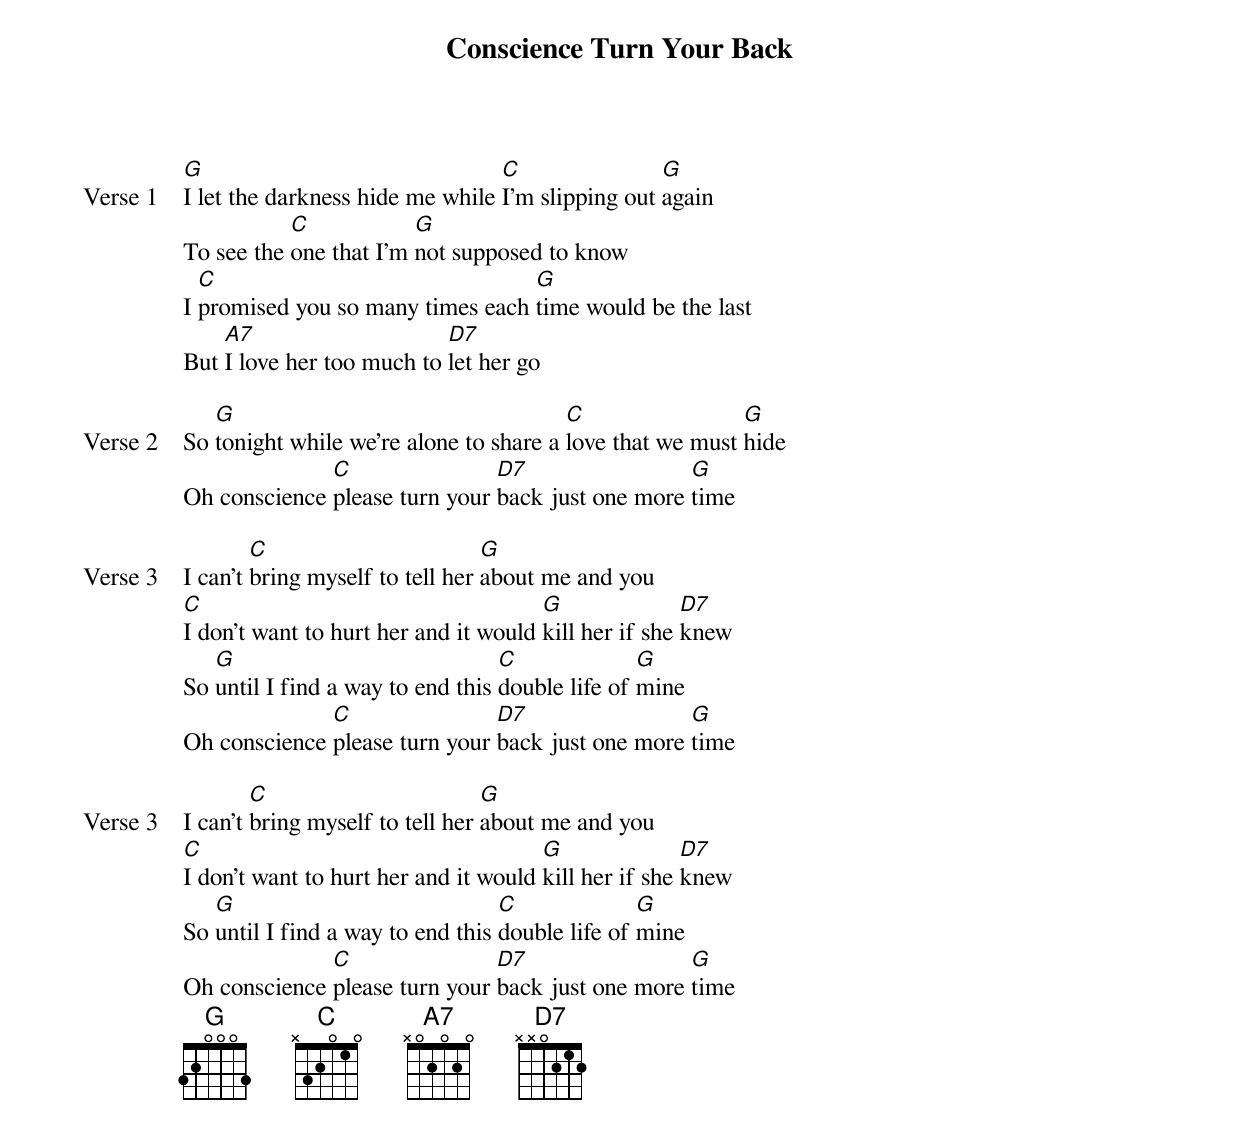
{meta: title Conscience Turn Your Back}
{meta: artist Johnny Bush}

{start_of_verse: Verse 1}
[G]I let the darkness hide me while [C]I'm slipping out [G]again
To see the [C]one that I'm [G]not supposed to know
I [C]promised you so many times each [G]time would be the last
But [A7]I love her too much to [D7]let her go
{end_of_verse}

{start_of_verse: Verse 2}
So [G]tonight while we're alone to share a [C]love that we must [G]hide
Oh conscience [C]please turn your [D7]back just one more [G]time
{end_of_verse}

{start_of_verse: Verse 3}
I can't [C]bring myself to tell her [G]about me and you
[C]I don't want to hurt her and it would [G]kill her if she [D7]knew
So [G]until I find a way to end this [C]double life of [G]mine
Oh conscience [C]please turn your [D7]back just one more [G]time
{end_of_verse}

{start_of_verse: Verse 3}
I can't [C]bring myself to tell her [G]about me and you
[C]I don't want to hurt her and it would [G]kill her if she [D7]knew
So [G]until I find a way to end this [C]double life of [G]mine
Oh conscience [C]please turn your [D7]back just one more [G]time
{end_of_verse}
